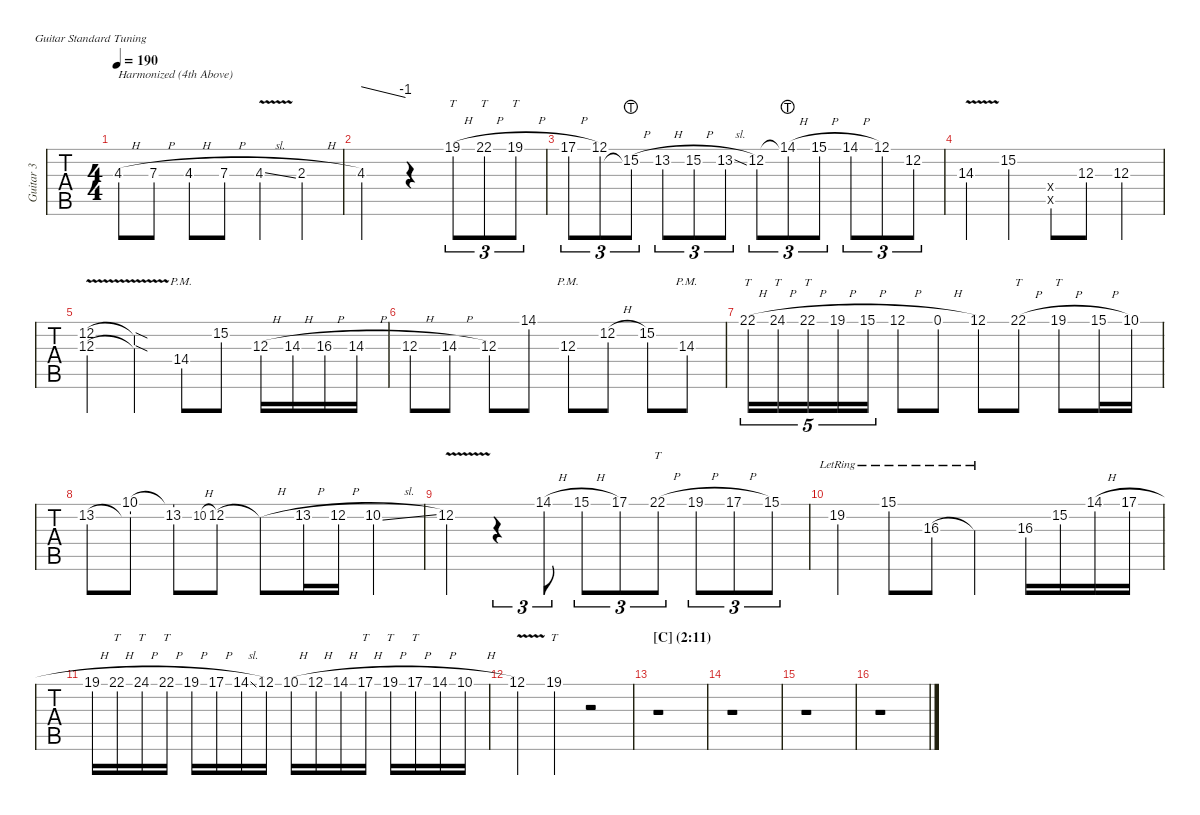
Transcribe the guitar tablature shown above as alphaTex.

\defaultSystemsLayout 4
\hideDynamics
\bracketExtendMode nobrackets
\multiTrackTrackNamePolicy allsystems
\firstSystemTrackNameMode fullname
\otherSystemsTrackNameMode fullname
\otherSystemsTrackNameOrientation horizontal
\track ("Guitar 3" "Guitar 3") {instrument overdrivenguitar}
\staff {tabs}
\tuning (E4 B3 G3 D3 A2 E2)
\ts (4 4)
\scale
1.00617
\tempo 190
\accidentals auto
\clef g2
\ottava regular
\simile none
\ks c
4.3{h}.8{txt "Harmonized (4th Above)" dy mf} 7.3{h}.8 4.3{h}.8 7.3{h}.8 4.3{v sl}.4 2.3{h}.4 |
\scale
0.986797 4.3.2{tbe (dive default 34.8 0 59.4 -4)} r.4 19.1{h}.8{tt tu (3 2)} 22.1{h}.8{tt tu (3 2)} 19.1{h}.8{tt tu (3 2)} |
\scale
1.00352 17.1{h}.8{tu (3 2)} 12.1.8{tu (3 2)} 15.2{h lht}.8{tu (3 2)} 13.2{h}.8{tu (3 2)} 15.2{h}.8{tu (3 2)} 13.2{sl}.8{tu (3 2)} 12.2.8{tu (3 2)} 14.1{h lht acc #}.8{tu (3 2)} 15.1{h}.8{tu (3 2)} 14.1{h acc #}.8{tu (3 2)} 12.1.8{tu (3 2)} 12.2.8{tu (3 2)} |
\scale
1.00352 14.3{v}.4 15.2.4 (0.4{x} 0.5{x}).8 12.3.8 12.3.4 |
\scale
1.01007 (12.3{v} 12.2{v}).4 (12.3{v sod t} 12.2{v sod t}).4 14.4{pm}.8 15.2.8 12.3{h}.16 14.3{h}.16 16.3{h}.16 14.3{h}.16 |
\scale
0.993398 12.3{h}.8 14.3{h}.8 12.3.8 14.1{acc #}.8 12.3{pm}.8 12.2{h}.8 15.2.8 14.3{pm}.8 |
\scale
0.996533 22.1{h}.16{tt tu (5 4)} 24.1{h}.16{tt tu (5 4)} 22.1{h}.16{tt tu (5 4)} 19.1{h}.16{tu (5 4)} 15.1{h}.16{tu (5 4)} 12.1{h}.8 0.1{h}.8 12.1.8 22.1{h}.8{tt} 19.1{h}.8{tt} 15.1{h}.16 10.1.16 |
\scale
1.00214 13.2.8 (10.1 13.2{t}).8 (13.2 10.1{t}).8 10.2{h}.8{gr onbeat} 12.2.8 12.2{h t}.8 13.2{h}.16 12.2{h}.16 10.2{sl}.4 |
\scale
1.00581 12.2{v}.4 r.4{tu (3 2)} 14.1{h acc #}.8{tu (3 2)} 15.1{h}.8{tu (3 2)} 17.1.8{tu (3 2)} 22.1{h}.8{tt tu (3 2)} 19.1{h}.8{tu (3 2)} 17.1{h}.8{tu (3 2)} 15.1.8{tu (3 2)} |
\scale
0.992054 19.2{lr acc #}.4 15.1{lr}.8 16.3{lr}.8 16.3{lr t}.4 16.3.16 15.2.16 14.1{h acc #}.16 17.1{h}.16 |
\scale
0.99637 19.1{h}.16 22.1{h}.16{tt} 24.1{h}.16{tt} 22.1{h}.16{tt} 19.1{h}.16 17.1{h}.16 14.1{sl acc #}.16 12.1.16 10.1{h}.16 12.1{h}.16 14.1{h acc #}.16 17.1{h}.16{tt} 19.1{h}.16{tt} 17.1{h}.16{tt} 14.1{h acc #}.16 10.1{h}.16 |
\scale
1.00363 12.1{v}.4 19.1.4{tt} r.2 |
\section ("C" "(2:11)")
\scale
1.00199 r.1 |
\scale
0.999335 r.1 |
\scale
1.00352 r.1 |
\scale
0.995156 r.1
